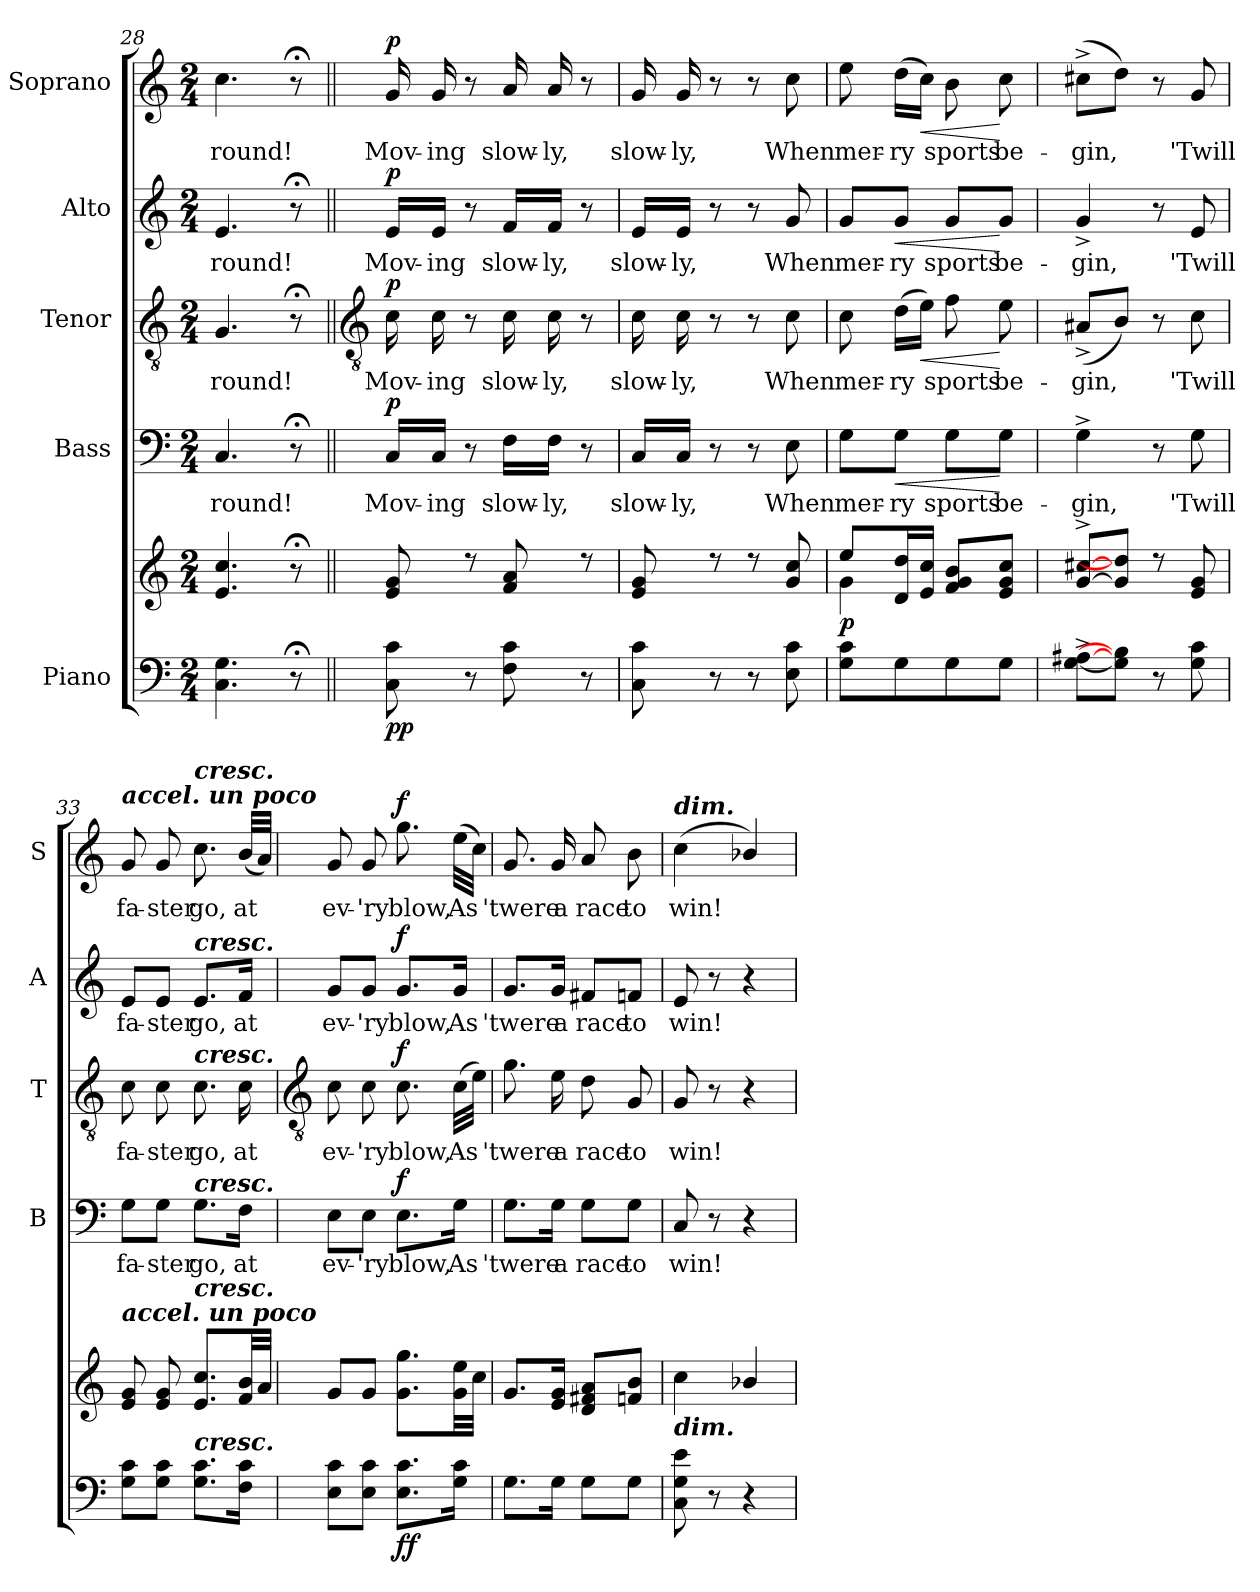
**kern	**kern	**dynam	**kern	**text	**dynam	**kern	**text	**dynam	**kern	**text	**dynam	**kern	**text	**dynam
*part5	*part5	*part5	*part4	*part4	*part4	*part3	*part3	*part3	*part2	*part2	*part2	*part1	*part1	*part1
*staff6	*staff5	*staff5/6	*staff4	*staff4	*staff4	*staff3	*staff3	*staff3	*staff2	*staff2	*staff2	*staff1	*staff1	*staff1
*I"Piano	*	*	*I"Bass	*	*	*I"Tenor	*	*	*I"Alto	*	*	*I"Soprano	*	*
*	*	*	*I'B	*	*	*I'T	*	*	*I'A	*	*	*I'S	*	*
*clefF4	*clefG2	*	*clefF4	*	*	*clefGv2	*	*	*clefG2	*	*	*clefG2	*	*
*k[]	*k[]	*	*k[]	*	*	*k[]	*	*	*k[]	*	*	*k[]	*	*
*C:	*C:	*	*C:	*	*	*C:	*	*	*C:	*	*	*C:	*	*
*M2/4	*M2/4	*	*M2/4	*	*	*M2/4	*	*	*M2/4	*	*	*M2/4	*	*
=28	=28	=28	=28	=28	=28	=28	=28	=28	=28	=28	=28	=28	=28	=28
!	!	!	!	!LO:LY:b	!	!	!LO:LY:b	!	!	!LO:LY:b	!	!	!LO:LY:b	!
4.C 4.G	4.e 4.cc	.	4.C	round!	.	4.G	round!	.	4.e	round!	.	4.cc	round!	.
8r;<	8r;<	.	8r;<	.	.	8r;<	.	.	8r;<	.	.	8r;<	.	.
!!LO:LB:g=z
=29||	=29||	=29||	=29||	=29||	=29||	=29||	=29||	=29||	=29||	=29||	=29||	=29||	=29||	=29||
*	*	*	*	*	*	*clefGv2	*	*	*	*	*	*	*	*
*	*^	*	*	*	*	*	*	*	*	*	*	*	*	*
!	!	!LO:N:vis=1	!LO:DY:b=2	!	!LO:LY:b	!	!	!LO:LY:b	!	!	!LO:LY:b	!	!	!LO:LY:b	!
!	!	!	!LO:DY:n=1:b	!	!	!LO:DY:b	!	!	!LO:DY:b	!	!	!LO:DY:b	!	!	!LO:DY:b
8C\ 8c\	8e 8g	2ryy	p p	16C/LL	Mov-	p	16c	Mov-	p	16e/LL	Mov-	p	16g	Mov-	p
!	!	!	!	!	!LO:LY:b	!	!	!LO:LY:b	!	!	!LO:LY:b	!	!	!LO:LY:b	!
.	.	.	.	16C/JJ	-ing	.	16c	-ing	.	16e/JJ	-ing	.	16g	-ing	.
8r	8r	.	.	8r	.	.	8r	.	.	8r	.	.	8r	.	.
!	!	!	!	!	!LO:LY:b	!	!	!LO:LY:b	!	!	!LO:LY:b	!	!	!LO:LY:b	!
8F 8c	8f 8a	.	.	16F\LL	slow-	.	16c	slow-	.	16f/LL	slow-	.	16a	slow-	.
!	!	!	!	!	!LO:LY:b	!	!	!LO:LY:b	!	!	!LO:LY:b	!	!	!LO:LY:b	!
.	.	.	.	16F\JJ	-ly,	.	16c	-ly,	.	16f/JJ	-ly,	.	16a	-ly,	.
8r	8r	.	.	8r	.	.	8r	.	.	8r	.	.	8r	.	.
=30	=30	=30	=30	=30	=30	=30	=30	=30	=30	=30	=30	=30	=30	=30	=30
!	!	!LO:N:vis=1	!	!	!LO:LY:b	!	!	!LO:LY:b	!	!	!LO:LY:b	!	!	!LO:LY:b	!
8C 8c	8e 8g	2ryy	.	16C/LL	slow-	.	16c	slow-	.	16e/LL	slow-	.	16g	slow-	.
!	!	!	!	!	!LO:LY:b	!	!	!LO:LY:b	!	!	!LO:LY:b	!	!	!LO:LY:b	!
.	.	.	.	16C/JJ	-ly,	.	16c	-ly,	.	16e/JJ	-ly,	.	16g	-ly,	.
8r	8r	.	.	8r	.	.	8r	.	.	8r	.	.	8r	.	.
8r	8r	.	.	8r	.	.	8r	.	.	8r	.	.	8r	.	.
!	!	!	!	!	!LO:LY:b	!	!	!LO:LY:b	!	!	!LO:LY:b	!	!	!LO:LY:b	!
8E 8c	8g 8cc	.	.	8E	When	.	8c	When	.	8g	When	.	8cc	When	.
=31	=31	=31	=31	=31	=31	=31	=31	=31	=31	=31	=31	=31	=31	=31	=31
!	!	!	!LO:DY:b	!	!LO:LY:b	!	!	!LO:LY:b	!	!	!LO:LY:b	!	!	!LO:LY:b	!
8G 8cL	8eeL	4g\	p	8G\L	mer-	.	8c	mer-	.	8g/L	mer-	.	8ee	mer-	.
!	!	!	!	!	!LO:LY:b	!LO:HP:b	!	!LO:LY:b	!	!	!LO:LY:b	!LO:HP:b	!	!LO:LY:b	!
8G	16d 16ddL	.	.	8G\J	-ry	<	(>16dLL	-ry	.	8g/J	-ry	<	(>16ddLL	-ry	.
!	!	!	!	!	!	!	!	!	!LO:HP:b	!	!	!	!	!	!LO:HP:b
.	16e 16ccJJ	.	.	.	.	.	16eJJ)	.	<	.	.	.	16ccJJ)	.	<
!	!	!	!	!	!LO:LY:b	!	!	!LO:LY:b	!	!	!LO:LY:b	!	!	!LO:LY:b	!
8G	8f 8g 8bL	4ryy	.	8G\L	sports	.	8f	sports	.	8g/L	sports	.	8b	sports	.
!	!	!	!	!	!LO:LY:b	!	!	!LO:LY:b	!	!	!LO:LY:b	!	!	!LO:LY:b	!
8GJ	8e 8g 8ccJ	.	.	8G\J	be-	[	8e	be-	[	8g/J	be-	[	8cc	be-	[
=32	=32	=32	=32	=32	=32	=32	=32	=32	=32	=32	=32	=32	=32	=32	=32
!	!	!LO:N:vis=1	!	!	!LO:LY:b	!	!	!LO:LY:b	!	!	!LO:LY:b	!	!	!LO:LY:b	!
[8G^ [8A#X^L	[8g^ [8cc#X^L	2ryy	.	4G^	-gin,	.	(<8A#X^L	-gin,	.	4g^	-gin,	.	(>8cc#X^L	-gin,	.
8G] 8B]J	8g] 8dd]J	.	.	.	.	.	8B/J)	.	.	.	.	.	8ddJ)	.	.
8r	8r	.	.	8r	.	.	8r	.	.	8r	.	.	8r	.	.
!	!	!	!	!	!LO:LY:b	!	!	!LO:LY:b	!	!	!LO:LY:b	!	!	!LO:LY:b	!
8G 8c	8e 8g	.	.	8G	'Twill	.	8c	'Twill	.	8e	'Twill	.	8g	'Twill	.
=33	=33	=33	=33	=33	=33	=33	=33	=33	=33	=33	=33	=33	=33	=33	=33
!	!	!	!	!	!	!	!	!	!	!	!	!	!LO:TX:a:Bi:t=accel. un poco	!	!
!	!LO:TX:a:Bi:t=accel. un poco	!	!	!	!	!	!	!	!	!	!	!	!	!	!
!	!	!	!	!	!LO:LY:b	!	!	!LO:LY:b	!	!	!LO:LY:b	!	!	!LO:LY:b	!
8G 8cL	8e 8g	2ryy	.	8G\L	fa-	.	8c	fa-	.	8e/L	fa-	.	8g	fa-	.
!	!	!	!	!	!LO:LY:b	!	!	!LO:LY:b	!	!	!LO:LY:b	!	!	!LO:LY:b	!
8G 8cJ	8e 8g	.	.	8G\J	-ster	.	8c	-ster	.	8e/J	-ster	.	8g	-ster	.
!	!	!	!	!	!	!	!	!	!	!	!	!	!LO:TX:a:Bi:t=cresc.	!	!
!	!	!	!	!	!	!	!	!	!	!LO:TX:a:Bi:t=cresc.	!	!	!	!	!
!	!	!	!	!	!	!	!LO:TX:a:Bi:t=cresc.	!	!	!	!	!	!	!	!
!	!	!	!	!LO:TX:a:Bi:t=cresc.	!	!	!	!	!	!	!	!	!	!	!
!	!LO:TX:a:Bi:t=cresc.	!	!	!	!	!	!	!	!	!	!	!	!	!	!
!LO:TX:a:Bi:t=cresc.	!	!	!	!	!	!	!	!	!	!	!	!	!	!	!
!	!	!	!	!	!LO:LY:b	!	!	!LO:LY:b	!	!	!LO:LY:b	!	!	!LO:LY:b	!
8.G 8.cL	8.e 8.ccL	.	.	8.G\L	go,	.	8.c	go,	.	8.e/L	go,	.	8.cc	go,	.
!	!	!	!	!	!LO:LY:b	!	!	!LO:LY:b	!	!	!LO:LY:b	!	!	!LO:LY:b	!
16F 16cJ	32f 32bLL	.	.	16F\Jk	at	.	16c	at	.	16f/Jk	at	.	(<32bLLL	at	.
.	32aJJJ	.	.	.	.	.	.	.	.	.	.	.	32aJJJ)	.	.
*	*v	*v	*	*	*	*	*	*	*	*	*	*	*	*	*
!!LO:LB:g=z
=34	=34	=34	=34	=34	=34	=34	=34	=34	=34	=34	=34	=34	=34	=34
*	*	*	*	*	*	*clefGv2	*	*	*	*	*	*	*	*
!	!	!	!	!LO:LY:b	!	!	!LO:LY:b	!	!	!LO:LY:b	!	!	!LO:LY:b	!
8E 8cL	8gL	.	8E\L	ev-	.	8c	ev-	.	8g/L	ev-	.	8g	ev-	.
!	!	!	!	!LO:LY:b	!	!	!LO:LY:b	!	!	!LO:LY:b	!	!	!LO:LY:b	!
8E 8cJ	8gJ	.	8E\J	-'ry	.	8c	-'ry	.	8g/J	-'ry	.	8g	-'ry	.
!	!	!LO:DY:b=2	!	!LO:LY:b	!	!	!LO:LY:b	!	!	!LO:LY:b	!	!	!LO:LY:b	!
!	!	!LO:DY:n=1:b	!	!	!LO:DY:b	!	!	!LO:DY:b	!	!	!LO:DY:b	!	!	!LO:DY:b
8.E 8.cL	8.g 8.ggL	f f	8.E\L	blow,	f	8.c	blow,	f	8.g/L	blow,	f	8.gg	blow,	f
!	!	!	!	!LO:LY:b	!	!	!LO:LY:b	!	!	!LO:LY:b	!	!	!LO:LY:b	!
16G 16cJ	32g 32eeLL	.	16G\Jk	As	.	(>32cLLL	As	.	16g/Jk	As	.	(>32eeLLL	As	.
.	32ccJJJ	.	.	.	.	32eJJJ)	.	.	.	.	.	32ccJJJ)	.	.
=35	=35	=35	=35	=35	=35	=35	=35	=35	=35	=35	=35	=35	=35	=35
!	!	!	!	!LO:LY:b	!	!	!LO:LY:b	!	!	!LO:LY:b	!	!	!LO:LY:b	!
8.GL	8.gL	.	8.G\L	'twere	.	8.g	'twere	.	8.g/L	'twere	.	8.g	'twere	.
!	!	!	!	!LO:LY:b	!	!	!LO:LY:b	!	!	!LO:LY:b	!	!	!LO:LY:b	!
16GJ	16e 16gJ	.	16G\Jk	a	.	16e	a	.	16g/Jk	a	.	16g	a	.
!	!	!	!	!LO:LY:b	!	!	!LO:LY:b	!	!	!LO:LY:b	!	!	!LO:LY:b	!
8GL	8d 8f#X 8aL	.	8G\L	race	.	8d	race	.	8f#X/L	race	.	8a	race	.
!	!	!	!	!LO:LY:b	!	!	!LO:LY:b	!	!	!LO:LY:b	!	!	!LO:LY:b	!
8GJ	8fn 8bJ	.	8G\J	to	.	8G	to	.	8fn/J	to	.	8b	to	.
=36	=36	=36	=36	=36	=36	=36	=36	=36	=36	=36	=36	=36	=36	=36
!	!	!	!	!	!	!	!	!	!	!	!	!LO:TX:a:Bi:t=dim.	!	!
!	!LO:TX:b:Bi:t=dim.	!	!	!	!	!	!	!	!	!	!	!	!	!
!	!	!	!	!LO:LY:b	!	!	!LO:LY:b	!	!	!LO:LY:b	!	!	!LO:LY:b	!
8C 8G 8e	4cc	.	8C	win!	.	8G	win!	.	8e	win!	.	(<4cc	win!	.
8r	.	.	8r	.	.	8r	.	.	8r	.	.	.	.	.
4r	4b-X/	.	4r	.	.	4r	.	.	4r	.	.	4b-X/)	.	.
=	=	=	=	=	=	=	=	=	=	=	=	=	=	=
*-	*-	*-	*-	*-	*-	*-	*-	*-	*-	*-	*-	*-	*-	*-
